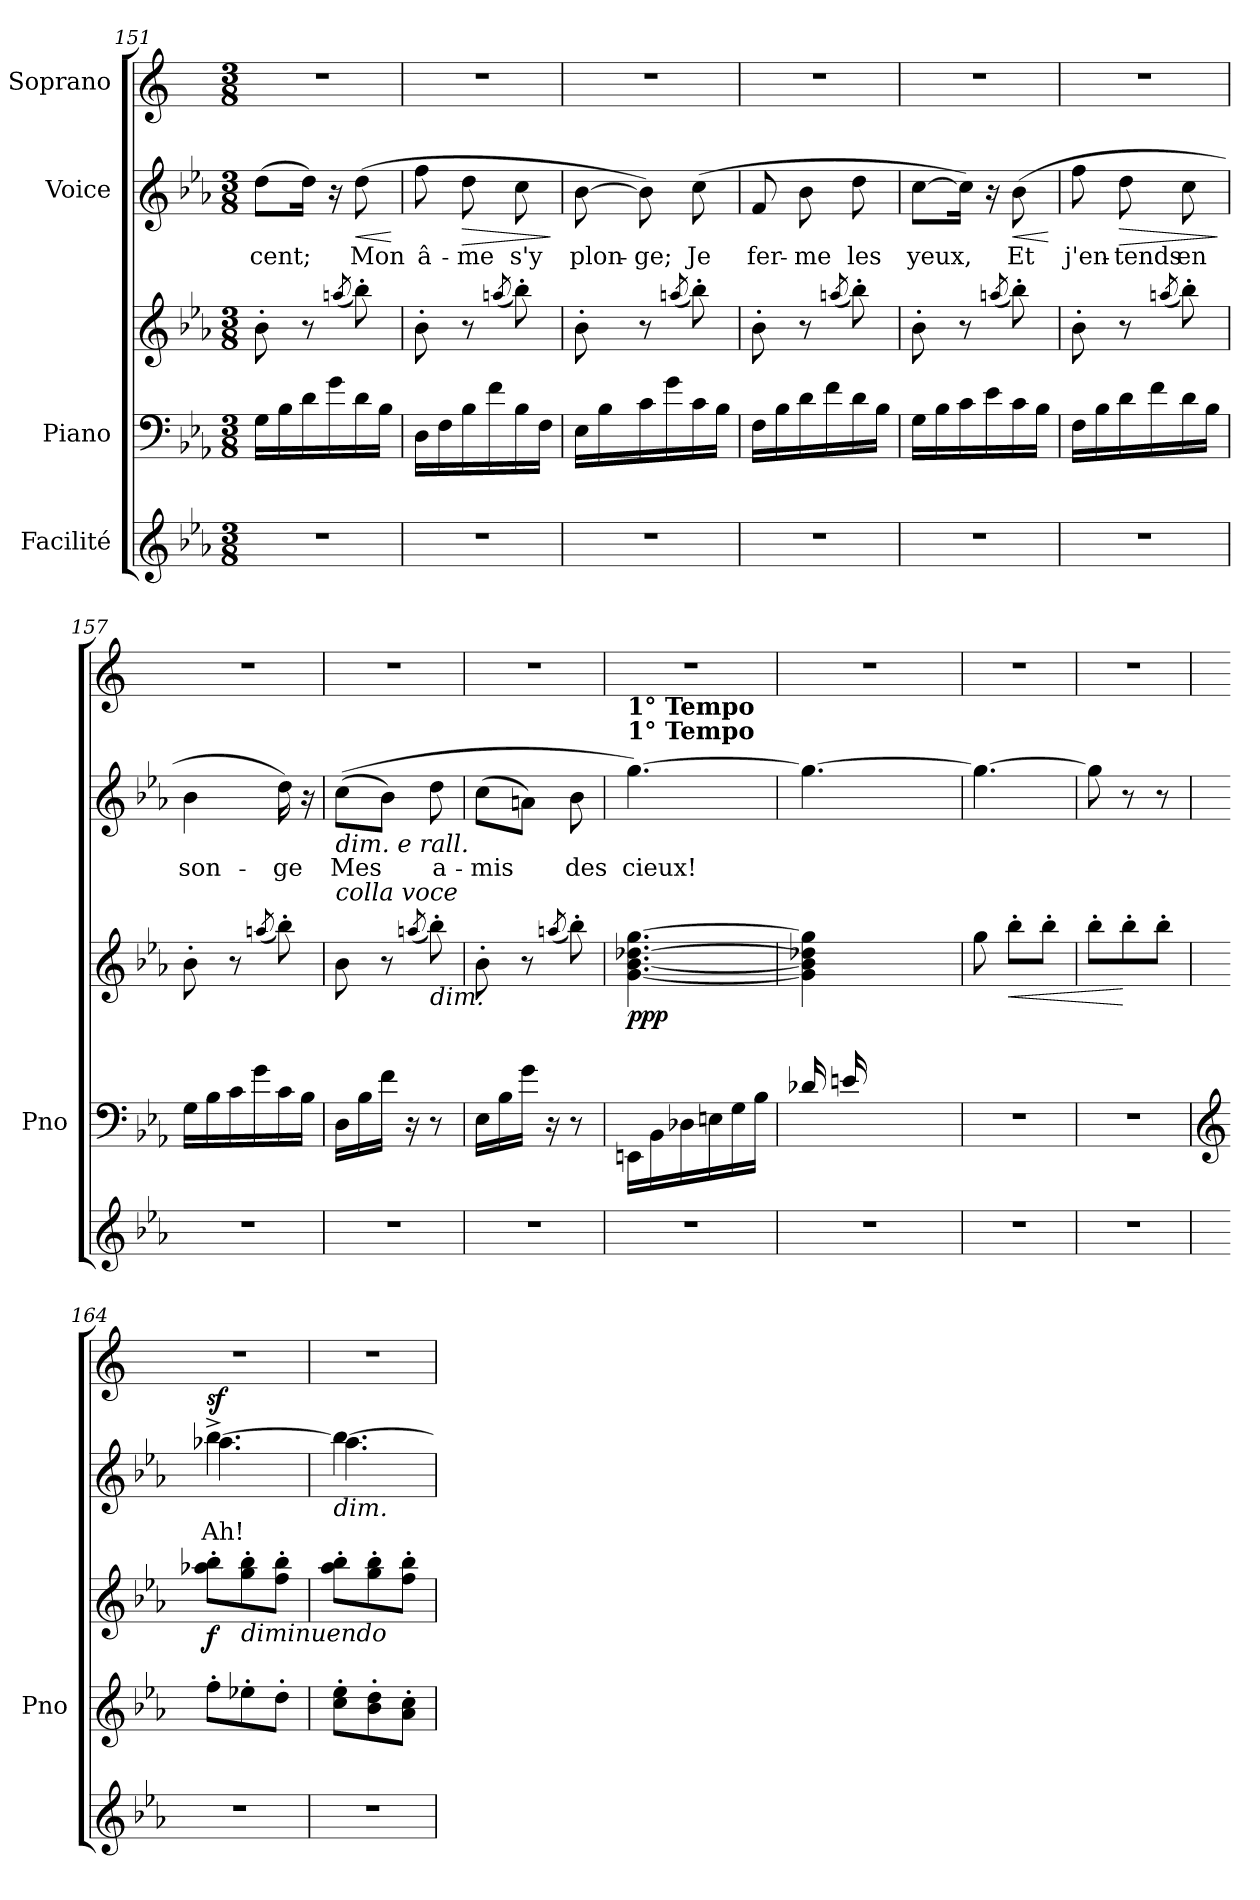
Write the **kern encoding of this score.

**kern	**kern	**kern	**dynam	**kern	**text	**dynam	**kern
*part4	*part3	*part3	*part3	*part2	*part2	*part2	*part1
*staff5	*staff4	*staff3	*staff3/4	*staff2	*staff2	*staff2	*staff1
*I"Facilité	*I"Piano	*	*	*I"Voice	*	*	*I"Soprano
*	*I'Pno	*	*	*	*	*	*
*clefG2	*clefF4	*clefG2	*	*clefG2	*	*	*clefG2
*k[b-e-a-]	*k[b-e-a-]	*k[b-e-a-]	*	*k[b-e-a-]	*	*	*k[]
*M3/8	*M3/8	*M3/8	*	*M3/8	*	*	*M3/8
=151	=151	=151	=151	=151	=151	=151	=151
4.r	16G\LL	8b-'\	.	(8dd\L	-cent;	.	4.r
.	16B-\	.	.	.	.	.	.
.	16d\	8r	.	16dd\Jk)	.	.	.
.	16g\	.	.	16r	.	.	.
.	.	(8qaan/	.	.	.	.	.
!	!	!	!	!	!	!LO:HP:b	!
.	16d\	8bb-'\)	.	(8dd\	Mon	<	.
.	16B-\JJ	.	.	.	.	.	.
.	.	.	.	.	.	[	.
=152	=152	=152	=152	=152	=152	=152	=152
4.r	16D\LL	8b-'\	.	8ff\	â-	.	4.r
.	16F\	.	.	.	.	.	.
!	!	!	!	!	!	!LO:HP:b	!
.	16B-\	8r	.	8dd\	-me	>	.
.	16f\	.	.	.	.	.	.
.	.	(8qaan/	.	.	.	.	.
.	16B-\	8bb-'\)	.	8cc\	s'y	.	.
.	16F\JJ	.	.	.	.	.	.
.	.	.	.	.	.	]	.
=153	=153	=153	=153	=153	=153	=153	=153
4.r	16E-\LL	8b-'\	.	[8b-\	plon-	.	4.r
.	16B-\	.	.	.	.	.	.
.	16c\	8r	.	8b-\])	-ge;	.	.
.	16g\	.	.	.	.	.	.
.	.	(8qaan/	.	.	.	.	.
.	16c\	8bb-'\)	.	(8cc\	Je	.	.
.	16B-\JJ	.	.	.	.	.	.
=154	=154	=154	=154	=154	=154	=154	=154
4.r	16F\LL	8b-'\	.	8f/	fer-	.	4.r
.	16B-\	.	.	.	.	.	.
.	16d\	8r	.	8b-\	-me	.	.
.	16f\	.	.	.	.	.	.
.	.	(8qaan/	.	.	.	.	.
.	16d\	8bb-'\)	.	8dd\	les	.	.
.	16B-\JJ	.	.	.	.	.	.
=155	=155	=155	=155	=155	=155	=155	=155
4.r	16G\LL	8b-'\	.	[8cc\L	yeux,	.	4.r
.	16B-\	.	.	.	.	.	.
.	16c\	8r	.	16cc\Jk])	.	.	.
.	16e-\	.	.	16r	.	.	.
.	.	(8qaan/	.	.	.	.	.
!	!	!	!	!	!	!LO:HP:b	!
.	16c\	8bb-'\)	.	(8b-\	Et	<	.
.	16B-\JJ	.	.	.	.	.	.
.	.	.	.	.	.	[	.
=156	=156	=156	=156	=156	=156	=156	=156
4.r	16F\LL	8b-'\	.	8ff\	j'en-	.	4.r
.	16B-\	.	.	.	.	.	.
!	!	!	!	!	!	!LO:HP:b	!
.	16d\	8r	.	8dd\	-tends	>	.
.	16f\	.	.	.	.	.	.
.	.	(8qaan/	.	.	.	.	.
.	16d\	8bb-'\)	.	8cc\	en	.	.
.	16B-\JJ	.	.	.	.	.	.
.	.	.	.	.	.	]	.
=157	=157	=157	=157	=157	=157	=157	=157
4.r	16G\LL	8b-'\	.	4b-\	son-	.	4.r
.	16B-\	.	.	.	.	.	.
.	16c\	8r	.	.	.	.	.
.	16g\	.	.	.	.	.	.
.	.	(8qaan/	.	.	.	.	.
.	16c\	8bb-'\)	.	16dd\)	-ge	.	.
.	16B-\JJ	.	.	16r	.	.	.
=158	=158	=158	=158	=158	=158	=158	=158
!	!	!	!	!LO:TX:b:i:t=dim.  e  rall.	!	!	!
!	!	!LO:TX:i:t=colla voce	!	!	!	!	!
4.r	16D\LL	8b-\	.	((8cc\L	Mes	.	4.r
.	16B-\	.	.	.	.	.	.
.	16f\JJ	8r	.	8b-\J)	.	.	.
.	16r	.	.	.	.	.	.
.	.	(8qaan/	.	.	.	.	.
!	!	!LO:TX:b:i:t=dim.	!	!	!	!	!
.	8r	8bb-'\)	.	8dd\	a-	.	.
=159	=159	=159	=159	=159	=159	=159	=159
4.r	16E-\LL	8b-'\	.	(8cc\L	-mis	.	4.r
.	16B-\	.	.	.	.	.	.
.	16g\JJ	8r	.	8an\J)	.	.	.
.	16r	.	.	.	.	.	.
.	.	(8qaan/	.	.	.	.	.
.	8r	8bb-'\)	.	8b-\	des	.	.
=160	=160	=160	=160	=160	=160	=160	=160
!	!	!	!	!	!	!	!LO:TX:b:B:t=1° Tempo
!	!	!	!	!	!	!	!LO:TX:b:B:t=1° Tempo
!	!	!	!LO:DY:b	!	!	!	!
4.r	(16EEn\LL	[4.g\ [4.b-\ [4.dd-X\ [4.gg\	ppp	[4.gg\)	cieux!	.	4.r
.	16BB-\	.	.	.	.	.	.
.	16D-X\	.	.	.	.	.	.
.	16En\	.	.	.	.	.	.
.	16G\	.	.	.	.	.	.
.	16B-\JJ	.	.	.	.	.	.
=161	=161	=161	=161	=161	=161	=161	=161
*	*	*^	*	*	*	*	*
4.r	16d-X/LL	4g\] 4b-\] 4dd-X\] 4gg\]	8ryy	.	4.gg\_	.	.	4.r
.	16en/	.	.	.	.	.	.	.
.	4ryy	.	16g\	.	.	.	.	.
.	.	.	16b-\	.	.	.	.	.
.	.	8ryy	16dd-\	.	.	.	.	.
.	.	.	16een\JJ	.	.	.	.	.
*	*	*v	*v	*	*	*	*	*
=162	=162	=162	=162	=162	=162	=162	=162
4.r	4.r	8gg\)	.	4.gg\_	.	.	4.r
!	!	!	!LO:HP:b	!	!	!	!
.	.	8bb-'\L	<	.	.	.	.
.	.	8bb-'\J	.	.	.	.	.
=163	=163	=163	=163	=163	=163	=163	=163
4.r	4.r	8bb-'\L	.	8gg\]	.	.	4.r
.	.	8bb-'\	[	8r	.	.	.
.	.	8bb-'\J	.	8r	.	.	.
=164	=164	=164	=164	=164	=164	=164	=164
*	*clefG2	*	*	*	*	*	*
*	*	*	*	*^	*	*	*
!	!	!	!LO:DY:b	!	!	!	!LO:DY:b	!
4.r	8ff'\L	8aa-X\' 8bb-\'L	f	[4.bb-^>\	4.aa-X\	Ah!	sf	4.r
!	!	!LO:TX:b:i:t=diminuendo	!	!	!	!	!	!
.	8ee-X'\	8gg\' 8bb-\'	.	.	.	.	.	.
.	8dd'\J	8ff\' 8bb-\'J	.	.	.	.	.	.
=165	=165	=165	=165	=165	=165	=165	=165	=165
!	!	!	!	!LO:TX:b:i:t=dim.	!	!	!	!
4.r	8cc\' 8ee-\'L	8aa-\' 8bb-\'L	.	4.bb-\_	4.aa-\	.	.	4.r
.	8b-\' 8dd\'	8gg\' 8bb-\'	.	.	.	.	.	.
.	8a-\' 8cc\'J	8ff\' 8bb-\'J	.	.	.	.	.	.
*	*	*	*	*v	*v	*	*	*
=	=	=	=	=	=	=	=
*-	*-	*-	*-	*-	*-	*-	*-
